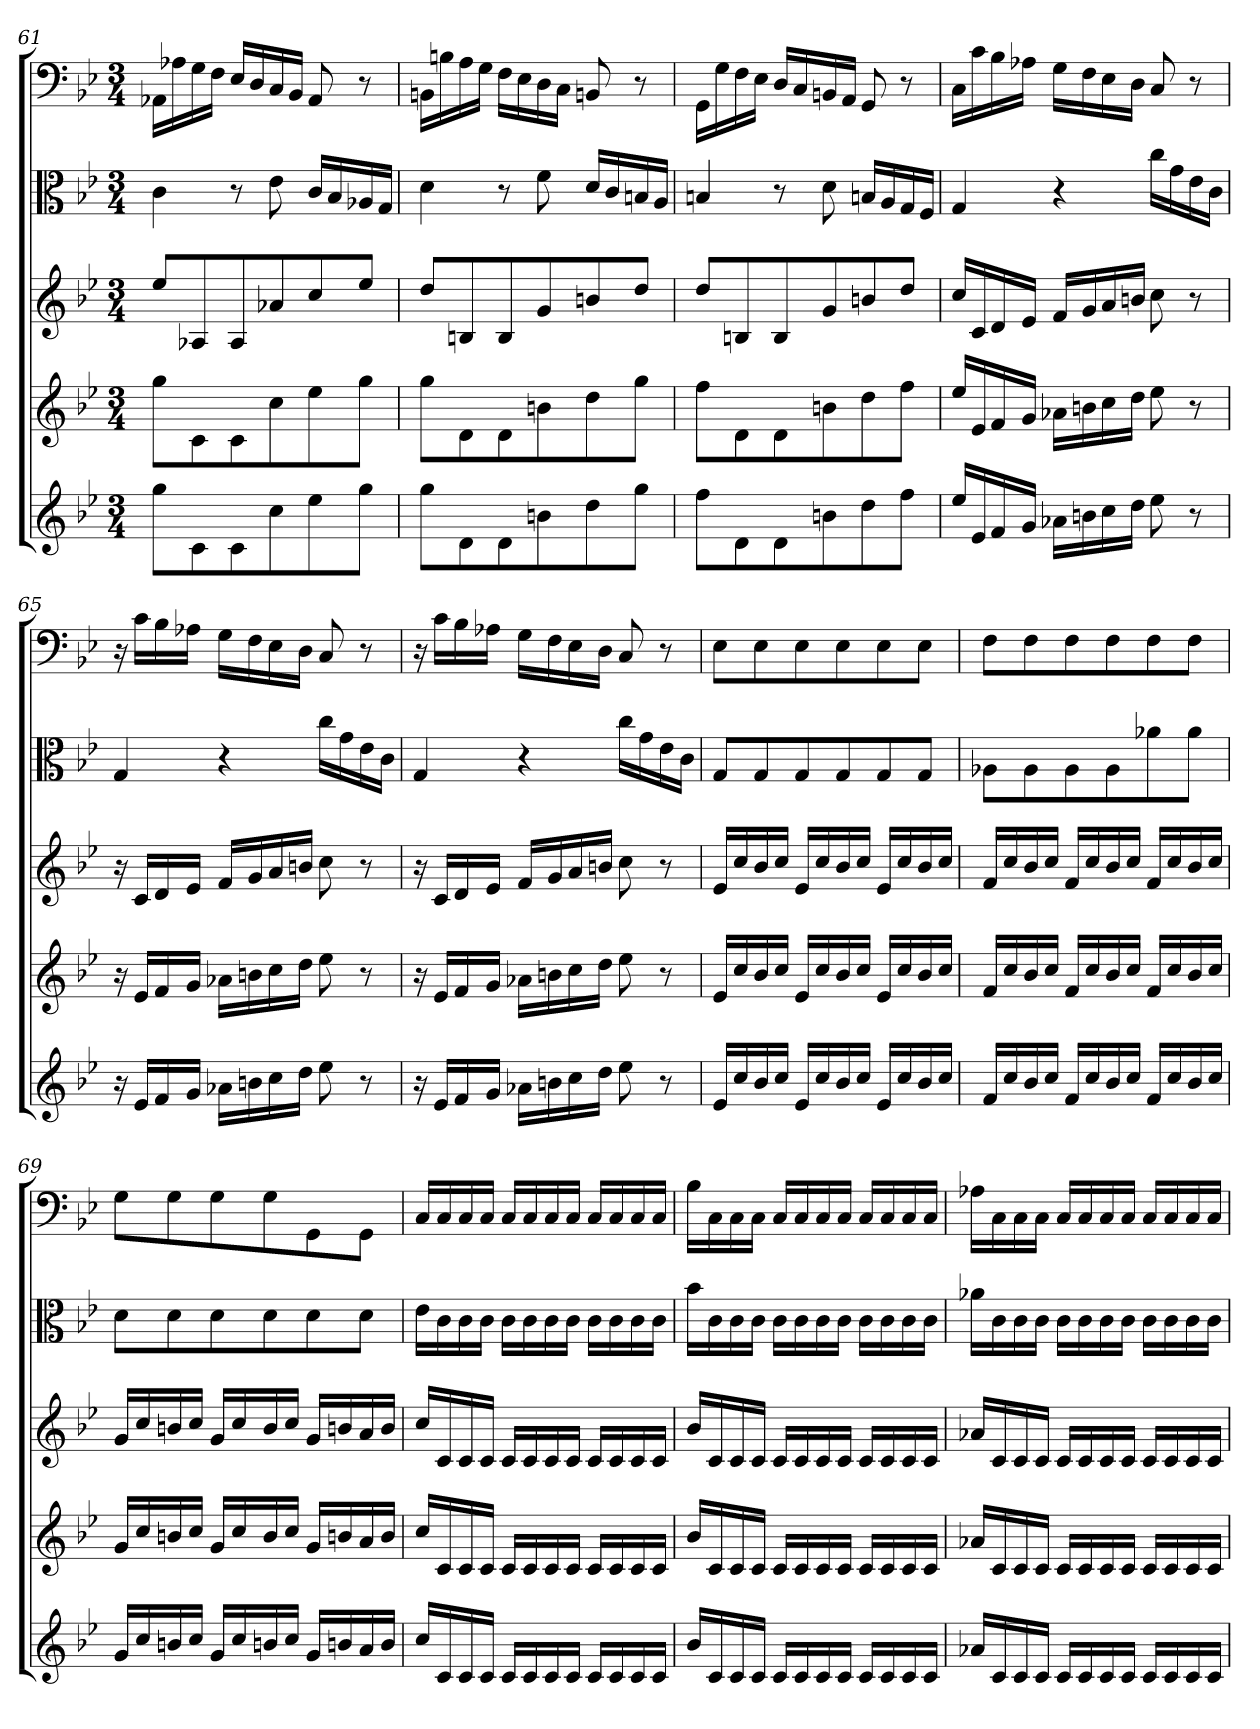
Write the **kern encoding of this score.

**kern	**kern	**kern	**kern	**kern
*part5	*part4	*part3	*part2	*part1
*staff5	*staff4	*staff3	*staff2	*staff1
*clefG2	*clefG2	*clefG2	*clefC3	*clefF4
*k[b-e-]	*k[b-e-]	*k[b-e-]	*k[b-e-]	*k[b-e-]
*g:	*g:	*g:	*g:	*g:
*M3/4	*M3/4	*M3/4	*M3/4	*M3/4
=61	=61	=61	=61	=61
8gg\L	8gg\L	8ee-/L	4c\	16AA-X\LL
.	.	.	.	16A-X\
8c\	8c\	8A-X/	.	16G\
.	.	.	.	16F\JJ
8c\	8c\	8A-/	8r	16E-/LL
.	.	.	.	16D/
8cc\	8cc\	8a-X/	8e-\	16C/
.	.	.	.	16BB-/JJ
8ee-\	8ee-\	8cc/	16c/LL	8AA-/
.	.	.	16B-/	.
8gg\J	8gg\J	8ee-/J	16A-X/	8r
.	.	.	16G/JJ	.
=62	=62	=62	=62	=62
8gg\L	8gg\L	8dd/L	4d\	16BBn\LL
.	.	.	.	16Bn\
8d\	8d\	8Bn/	.	16A\
.	.	.	.	16G\JJ
8d\	8d\	8B/	8r	16F\LL
.	.	.	.	16E-\
8bn\	8bn\	8g/	8f\	16D\
.	.	.	.	16C\JJ
8dd\	8dd\	8bn/	16d/LL	8BBn/
.	.	.	16c/	.
8gg\J	8gg\J	8dd/J	16Bn/	8r
.	.	.	16A/JJ	.
=63	=63	=63	=63	=63
8ff\L	8ff\L	8dd/L	4Bn/	16GG\LL
.	.	.	.	16G\
8d\	8d\	8Bn/	.	16F\
.	.	.	.	16E-\JJ
8d\	8d\	8B/	8r	16D/LL
.	.	.	.	16C/
8bn\	8bn\	8g/	8d\	16BBn/
.	.	.	.	16AA/JJ
8dd\	8dd\	8bn/	16Bn/LL	8GG/
.	.	.	16A/	.
8ff\J	8ff\J	8dd/J	16G/	8r
.	.	.	16F/JJ	.
=64	=64	=64	=64	=64
16ee-/LL	16ee-/LL	16cc/LL	4G/	16C\LL
16e-/	16e-/	16c/	.	16c\
16f/	16f/	16d/	.	16B-\
16g/JJ	16g/JJ	16e-/JJ	.	16A-X\JJ
16a-X\LL	16a-X\LL	16f/LL	4r	16G\LL
16bn\	16bn\	16g/	.	16F\
16cc\	16cc\	16a/	.	16E-\
16dd\JJ	16dd\JJ	16bn/JJ	.	16D\JJ
8ee-\	8ee-\	8cc\	16cc\LL	8C/
.	.	.	16g\	.
8r	8r	8r	16e-\	8r
.	.	.	16c\JJ	.
=65	=65	=65	=65	=65
16r	16r	16r	4G/	16r
16e-/LL	16e-/LL	16c/LL	.	16c\LL
16f/	16f/	16d/	.	16B-\
16g/JJ	16g/JJ	16e-/JJ	.	16A-X\JJ
16a-X\LL	16a-X\LL	16f/LL	4r	16G\LL
16bn\	16bn\	16g/	.	16F\
16cc\	16cc\	16a/	.	16E-\
16dd\JJ	16dd\JJ	16bn/JJ	.	16D\JJ
8ee-\	8ee-\	8cc\	16cc\LL	8C/
.	.	.	16g\	.
8r	8r	8r	16e-\	8r
.	.	.	16c\JJ	.
=66	=66	=66	=66	=66
16r	16r	16r	4G/	16r
16e-/LL	16e-/LL	16c/LL	.	16c\LL
16f/	16f/	16d/	.	16B-\
16g/JJ	16g/JJ	16e-/JJ	.	16A-X\JJ
16a-X\LL	16a-X\LL	16f/LL	4r	16G\LL
16bn\	16bn\	16g/	.	16F\
16cc\	16cc\	16a/	.	16E-\
16dd\JJ	16dd\JJ	16bn/JJ	.	16D\JJ
8ee-\	8ee-\	8cc\	16cc\LL	8C/
.	.	.	16g\	.
8r	8r	8r	16e-\	8r
.	.	.	16c\JJ	.
=67	=67	=67	=67	=67
16e-/LL	16e-/LL	16e-/LL	8G/L	8E-\L
16cc/	16cc/	16cc/	.	.
16b-/	16b-/	16b-/	8G/	8E-\
16cc/JJ	16cc/JJ	16cc/JJ	.	.
16e-/LL	16e-/LL	16e-/LL	8G/	8E-\
16cc/	16cc/	16cc/	.	.
16b-/	16b-/	16b-/	8G/	8E-\
16cc/JJ	16cc/JJ	16cc/JJ	.	.
16e-/LL	16e-/LL	16e-/LL	8G/	8E-\
16cc/	16cc/	16cc/	.	.
16b-/	16b-/	16b-/	8G/J	8E-\J
16cc/JJ	16cc/JJ	16cc/JJ	.	.
=68	=68	=68	=68	=68
16f/LL	16f/LL	16f/LL	8A-X\L	8F\L
16cc/	16cc/	16cc/	.	.
16b-/	16b-/	16b-/	8A-\	8F\
16cc/JJ	16cc/JJ	16cc/JJ	.	.
16f/LL	16f/LL	16f/LL	8A-\	8F\
16cc/	16cc/	16cc/	.	.
16b-/	16b-/	16b-/	8A-\	8F\
16cc/JJ	16cc/JJ	16cc/JJ	.	.
16f/LL	16f/LL	16f/LL	8a-X\	8F\
16cc/	16cc/	16cc/	.	.
16b-/	16b-/	16b-/	8a-\J	8F\J
16cc/JJ	16cc/JJ	16cc/JJ	.	.
=69	=69	=69	=69	=69
16g/LL	16g/LL	16g/LL	8d\L	8G\L
16cc/	16cc/	16cc/	.	.
16bn/	16bn/	16bn/	8d\	8G\
16cc/JJ	16cc/JJ	16cc/JJ	.	.
16g/LL	16g/LL	16g/LL	8d\	8G\
16cc/	16cc/	16cc/	.	.
16bn/	16b/	16b/	8d\	8G\
16cc/JJ	16cc/JJ	16cc/JJ	.	.
16g/LL	16g/LL	16g/LL	8d\	8GG\
16bn/	16bn/	16bn/	.	.
16a/	16a/	16a/	8d\J	8GG\J
16b/JJ	16b/JJ	16b/JJ	.	.
=70	=70	=70	=70	=70
16cc/LL	16cc/LL	16cc/LL	16e-\LL	16C/LL
16c/	16c/	16c/	16c\	16C/
16c/	16c/	16c/	16c\	16C/
16c/JJ	16c/JJ	16c/JJ	16c\JJ	16C/JJ
16c/LL	16c/LL	16c/LL	16c\LL	16C/LL
16c/	16c/	16c/	16c\	16C/
16c/	16c/	16c/	16c\	16C/
16c/JJ	16c/JJ	16c/JJ	16c\JJ	16C/JJ
16c/LL	16c/LL	16c/LL	16c\LL	16C/LL
16c/	16c/	16c/	16c\	16C/
16c/	16c/	16c/	16c\	16C/
16c/JJ	16c/JJ	16c/JJ	16c\JJ	16C/JJ
=71	=71	=71	=71	=71
16b-/LL	16b-/LL	16b-/LL	16b-\LL	16B-\LL
16c/	16c/	16c/	16c\	16C\
16c/	16c/	16c/	16c\	16C\
16c/JJ	16c/JJ	16c/JJ	16c\JJ	16C\JJ
16c/LL	16c/LL	16c/LL	16c\LL	16C/LL
16c/	16c/	16c/	16c\	16C/
16c/	16c/	16c/	16c\	16C/
16c/JJ	16c/JJ	16c/JJ	16c\JJ	16C/JJ
16c/LL	16c/LL	16c/LL	16c\LL	16C/LL
16c/	16c/	16c/	16c\	16C/
16c/	16c/	16c/	16c\	16C/
16c/JJ	16c/JJ	16c/JJ	16c\JJ	16C/JJ
=72	=72	=72	=72	=72
16a-X/LL	16a-X/LL	16a-X/LL	16a-X\LL	16A-X\LL
16c/	16c/	16c/	16c\	16C\
16c/	16c/	16c/	16c\	16C\
16c/JJ	16c/JJ	16c/JJ	16c\JJ	16C\JJ
16c/LL	16c/LL	16c/LL	16c\LL	16C/LL
16c/	16c/	16c/	16c\	16C/
16c/	16c/	16c/	16c\	16C/
16c/JJ	16c/JJ	16c/JJ	16c\JJ	16C/JJ
16c/LL	16c/LL	16c/LL	16c\LL	16C/LL
16c/	16c/	16c/	16c\	16C/
16c/	16c/	16c/	16c\	16C/
16c/JJ	16c/JJ	16c/JJ	16c\JJ	16C/JJ
=	=	=	=	=
*-	*-	*-	*-	*-
